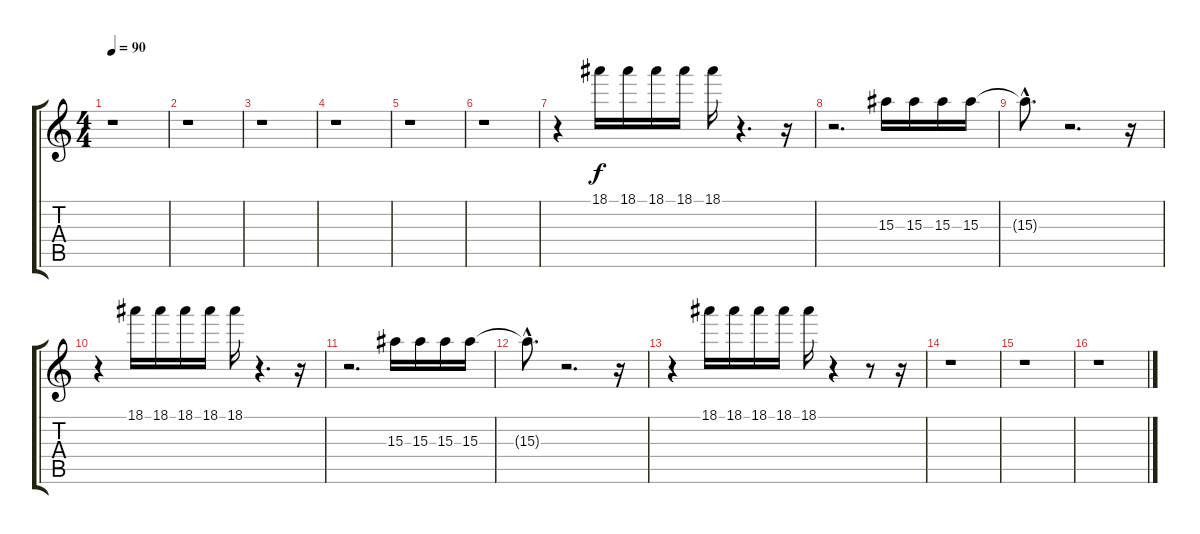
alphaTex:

\track "" {instrument electricguitarmuted}
\staff {score tabs}
\tuning (E4 B3 G3 D3 A2 E2) {hide}
\ts (4 4)
\tempo 90
\clef g2
\ks c
r.1{dy f} |
r.1 |
r.1 |
r.1 |
r.1 |
r.1 |
r.4 18.1.16 18.1.16 18.1.16 18.1.16 18.1.16 r.4{d} r.16 |
r.2{d} 15.3.16 15.3.16 15.3.16 15.3.16 |
15.3{hac t}.8{d} r.2{d} r.16 |
r.4 18.1.16 18.1.16 18.1.16 18.1.16 18.1.16 r.4{d} r.16 |
r.2{d} 15.3.16 15.3.16 15.3.16 15.3.16 |
15.3{hac t}.8{d} r.2{d} r.16 |
r.4 18.1.16 18.1.16 18.1.16 18.1.16 18.1.16 r.4 r.8 r.16 |
r.1 |
r.1 |
r.1
